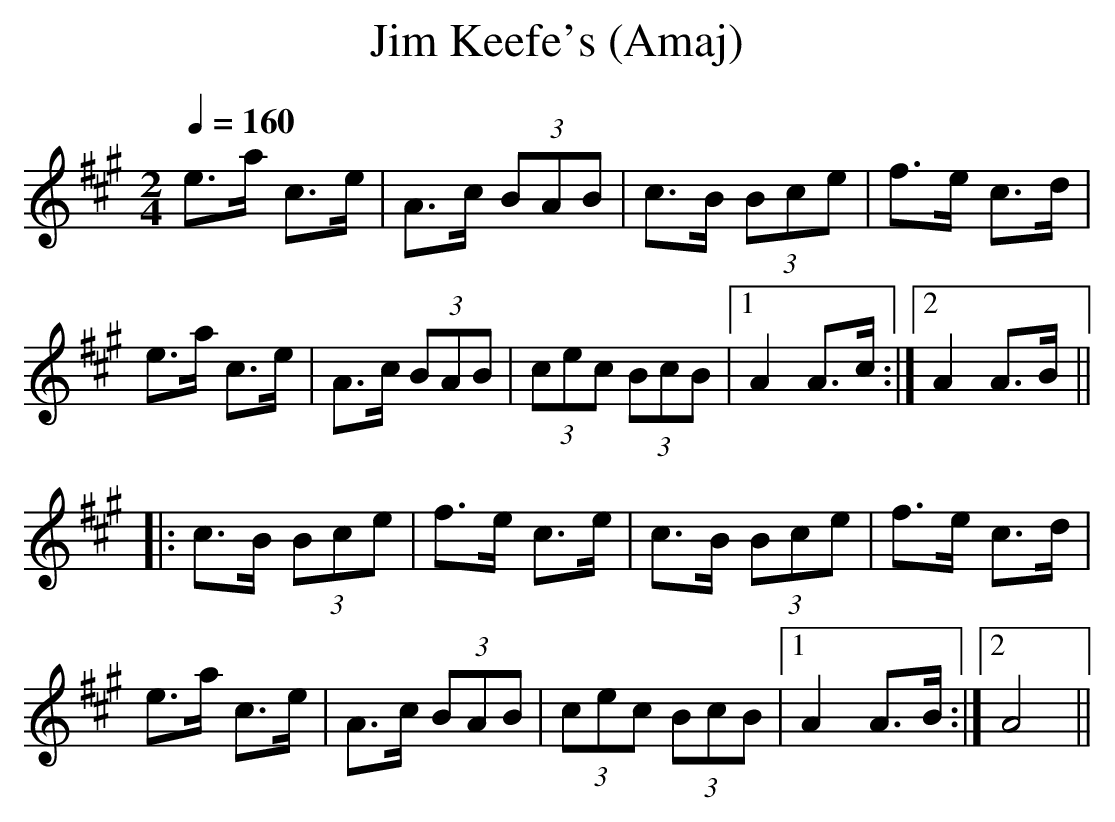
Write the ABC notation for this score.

X:1
T:Jim Keefe's (Amaj)
Q:1/4=160
M:2/4
L:1/8
K:Amaj
e>a c>e|A>c (3BAB|c>B (3Bce|f>e c>d|
e>a c>e|A>c (3BAB|(3cec (3BcB|1A2 A>c:|2A2 A>B||
|:c>B (3Bce|f>e c>e|c>B (3Bce|f>e c>d|
e>a c>e|A>c (3BAB|(3cec (3BcB|1A2 A>B:|2A4||
